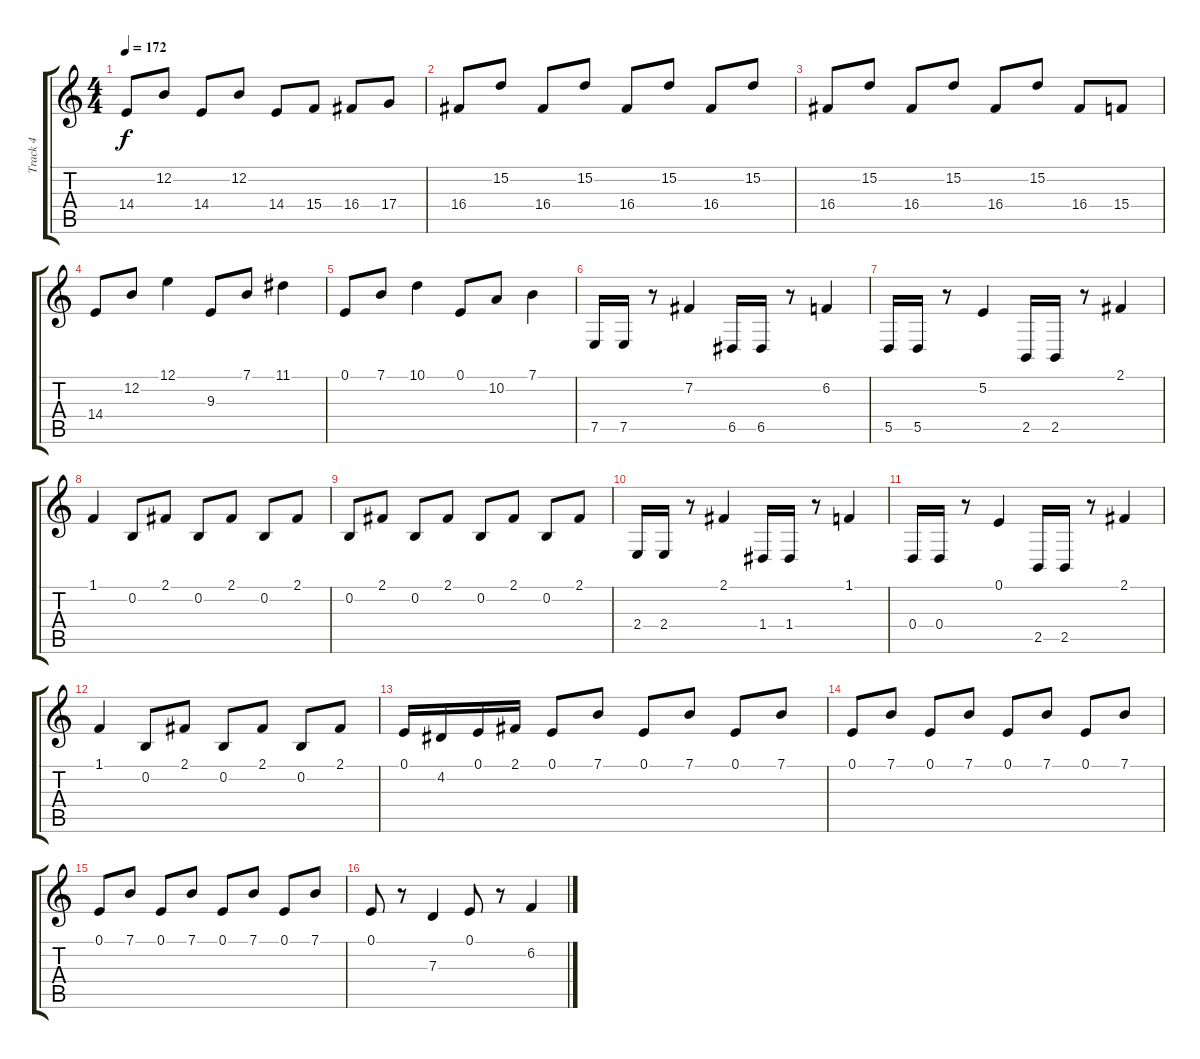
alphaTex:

\track ("Track 4" "Track 4") {instrument lead2sawtooth}
\staff {score tabs}
\tuning (E4 B3 G3 D3 A2 E2) {hide}
\ts (4 4)
\tempo 172
\clef g2
\ks c
14.4.8{dy f} 12.2.8 14.4.8 12.2.8 14.4.8 15.4.8 16.4.8 17.4.8 |
16.4.8 15.2.8 16.4.8 15.2.8 16.4.8 15.2.8 16.4.8 15.2.8 |
16.4.8 15.2.8 16.4.8 15.2.8 16.4.8 15.2.8 16.4.8 15.4.8 |
14.4.8 12.2.8 12.1.4 9.3.8 7.1.8 11.1.4 |
0.1.8 7.1.8 10.1.4 0.1.8 10.2.8 7.1.4 |
7.5.16 7.5.16 r.8 7.2.4 6.5.16 6.5.16 r.8 6.2.4 |
5.5.16 5.5.16 r.8 5.2.4 2.5.16 2.5.16 r.8 2.1.4 |
1.1.4 0.2.8 2.1.8 0.2.8 2.1.8 0.2.8 2.1.8 |
0.2.8 2.1.8 0.2.8 2.1.8 0.2.8 2.1.8 0.2.8 2.1.8 |
2.4.16 2.4.16 r.8 2.1.4 1.4.16 1.4.16 r.8 1.1.4 |
0.4.16 0.4.16 r.8 0.1.4 2.5.16 2.5.16 r.8 2.1.4 |
1.1.4 0.2.8 2.1.8 0.2.8 2.1.8 0.2.8 2.1.8 |
0.1.16 4.2.16 0.1.16 2.1.16 0.1.8 7.1.8 0.1.8 7.1.8 0.1.8 7.1.8 |
0.1.8 7.1.8 0.1.8 7.1.8 0.1.8 7.1.8 0.1.8 7.1.8 |
0.1.8 7.1.8 0.1.8 7.1.8 0.1.8 7.1.8 0.1.8 7.1.8 |
0.1.8 r.8 7.3.4 0.1.8 r.8 6.2.4
